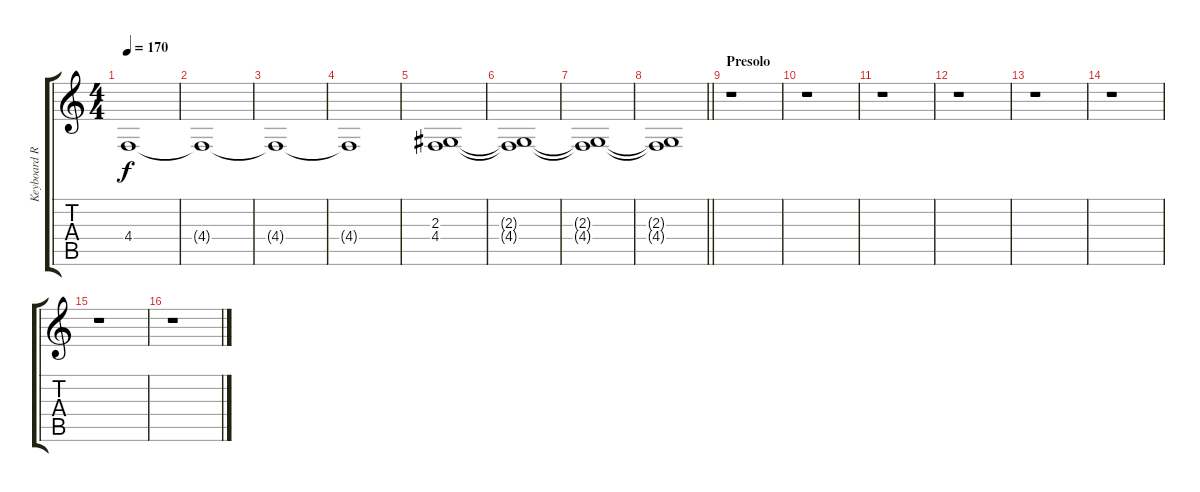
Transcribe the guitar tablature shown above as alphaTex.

\track ("Keyboard R" "Keyboard R") {instrument harpsichord}
\staff {score tabs}
\tuning (Eb4 Bb3 Gb3 Db3 Ab2 Eb2) {hide}
\ts (4 4)
\tempo 170
\clef g2
\ks c
4.4.1{dy f volume 10 instrument choiraahs} |
4.4{t}.1 |
4.4{t}.1 |
4.4{t}.1 |
(2.3 4.4).1 |
(2.3{t} 4.4{t}).1 |
(2.3{t} 4.4{t}).1 |
\barLineRight lightlight
(2.3{t} 4.4{t}).1 |
\section ("" "Presolo")
r.1 |
r.1 |
r.1 |
r.1 |
r.1 |
r.1 |
r.1 |
r.1
